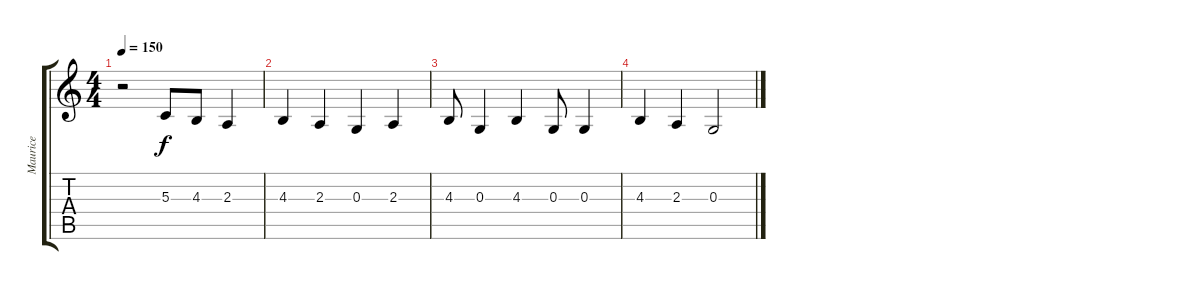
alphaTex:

\track ("Maurice" "Maurice") {instrument lead8bassandlead}
\staff {score tabs}
\tuning (E4 B3 G3 D3 A2 E2) {hide}
\ts (4 4)
\tempo 150
\clef g2
\ks c
r.2{dy f} 5.3.8 4.3.8 2.3.4 |
4.3.4 2.3.4 0.3.4 2.3.4 |
4.3.8 0.3.4 4.3.4 0.3.8 0.3.4 |
4.3.4 2.3.4 0.3.2
